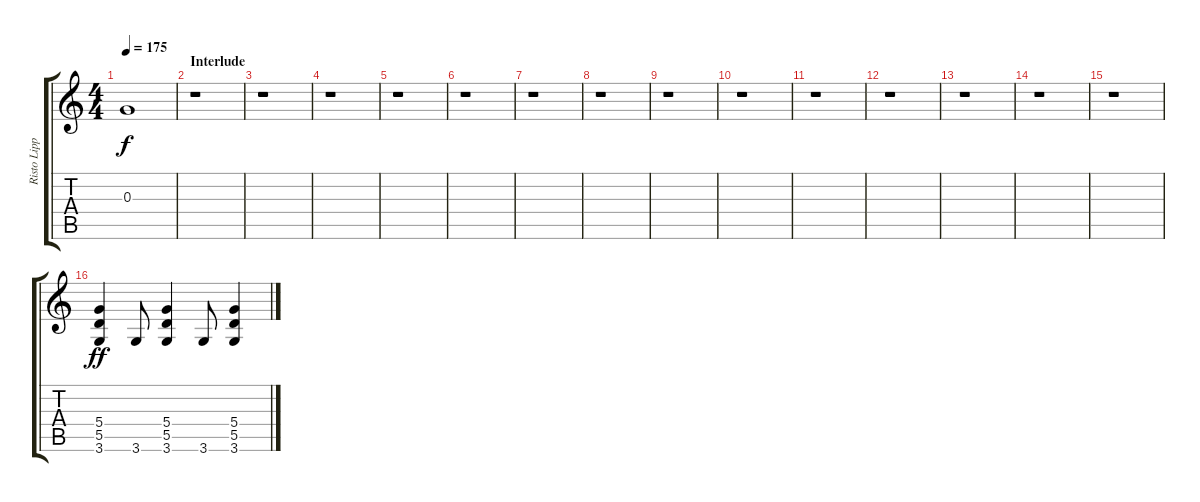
\track ("Risto Lipponen-Lead Distortion" "Risto Lipp") {instrument distortionguitar}
\staff {score tabs}
\tuning (E4 B3 G3 D3 A2 E2) {hide}
\ts (4 4)
\tempo 175
\clef g2
\ks c
0.3{t}.1{dy f} |
\section ("" "Interlude")
r.1 |
r.1 |
r.1 |
r.1 |
r.1 |
r.1 |
r.1 |
r.1 |
r.1 |
r.1 |
r.1 |
r.1 |
r.1 |
r.1 |
(5.4 5.5 3.6).4{dy ff} 3.6.8 (5.4 5.5 3.6).4 3.6.8 (5.4 5.5 3.6).4
